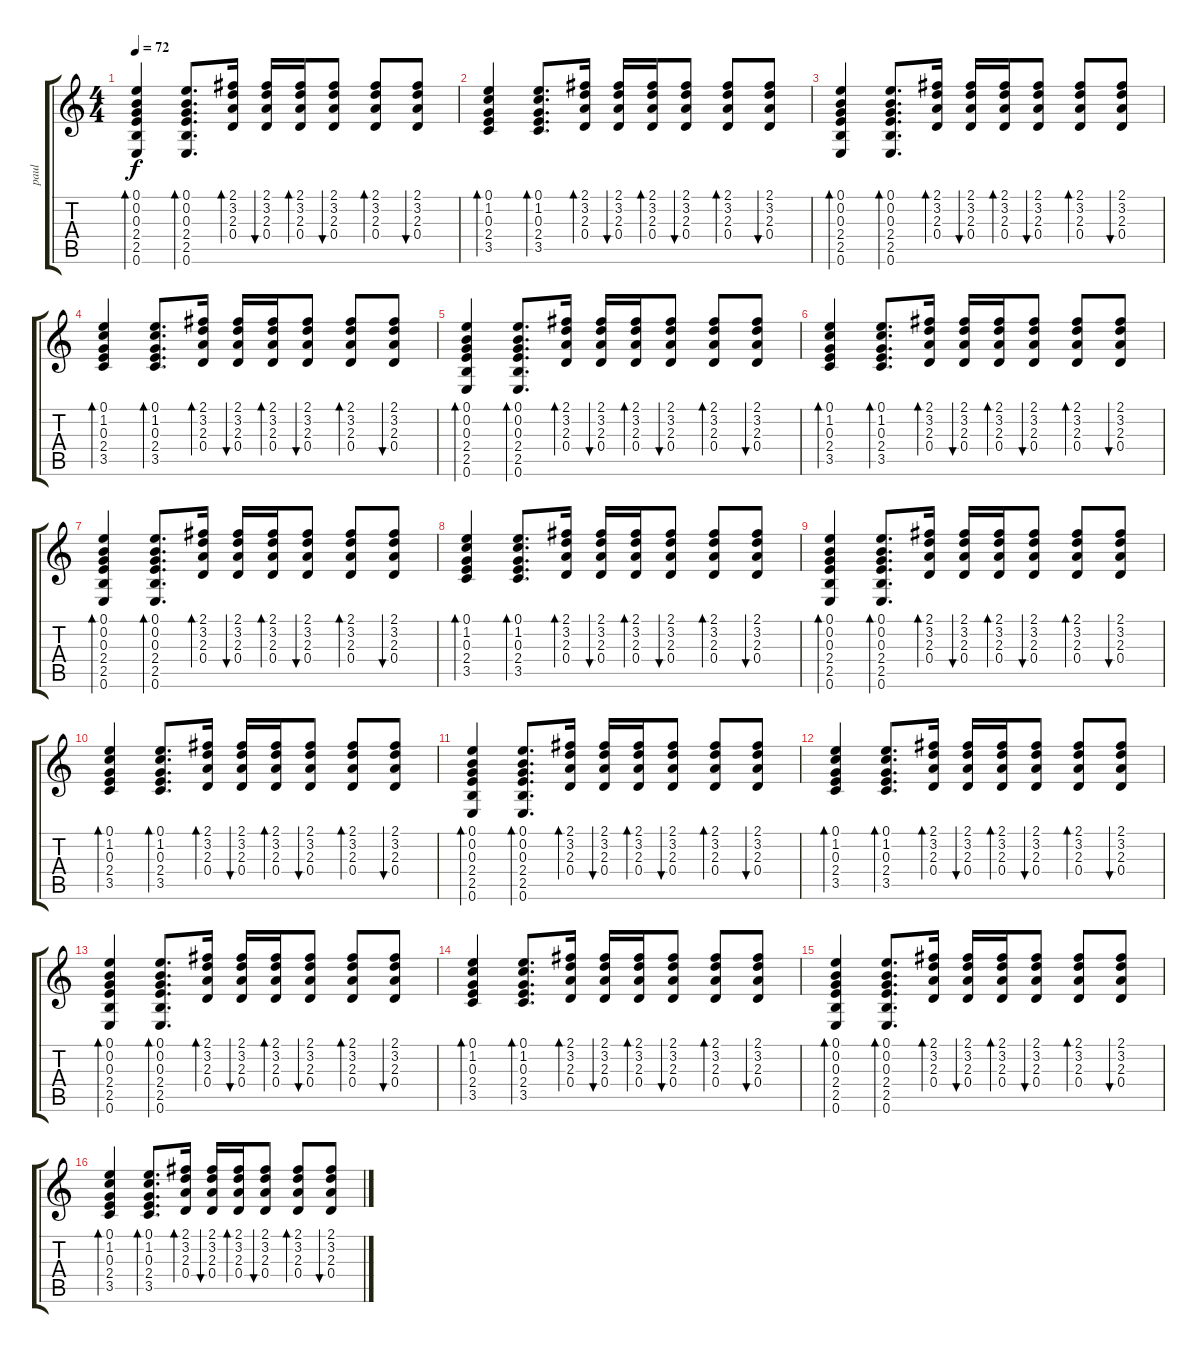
\track ("paul" "paul") {instrument acousticguitarsteel}
\staff {score tabs}
\tuning (E4 B3 G3 D3 A2 E2) {hide}
\ts (4 4)
\tempo 72
\clef g2
\ks c
(0.1 0.2 0.3 2.4 2.5 0.6).4{bd 60 dy f} (0.1 0.2 0.3 2.4 2.5 0.6).8{d bd 60} (2.1 3.2 2.3 0.4).16{bd 60} (2.1 3.2 2.3 0.4).16{bu 60} (2.1 3.2 2.3 0.4).16{bd 60} (2.1 3.2 2.3 0.4).8{bu 60} (2.1 3.2 2.3 0.4).8{bd 60} (2.1 3.2 2.3 0.4).8{bu 60} |
(0.1 1.2 0.3 2.4 3.5).4{bd 60} (0.1 1.2 0.3 2.4 3.5).8{d bd 60} (2.1 3.2 2.3 0.4).16{bd 60} (2.1 3.2 2.3 0.4).16{bu 60} (2.1 3.2 2.3 0.4).16{bd 60} (2.1 3.2 2.3 0.4).8{bu 60} (2.1 3.2 2.3 0.4).8{bd 60} (2.1 3.2 2.3 0.4).8{bu 60} |
(0.1 0.2 0.3 2.4 2.5 0.6).4{bd 60} (0.1 0.2 0.3 2.4 2.5 0.6).8{d bd 60} (2.1 3.2 2.3 0.4).16{bd 60} (2.1 3.2 2.3 0.4).16{bu 60} (2.1 3.2 2.3 0.4).16{bd 60} (2.1 3.2 2.3 0.4).8{bu 60} (2.1 3.2 2.3 0.4).8{bd 60} (2.1 3.2 2.3 0.4).8{bu 60} |
(0.1 1.2 0.3 2.4 3.5).4{bd 60} (0.1 1.2 0.3 2.4 3.5).8{d bd 60} (2.1 3.2 2.3 0.4).16{bd 60} (2.1 3.2 2.3 0.4).16{bu 60} (2.1 3.2 2.3 0.4).16{bd 60} (2.1 3.2 2.3 0.4).8{bu 60} (2.1 3.2 2.3 0.4).8{bd 60} (2.1 3.2 2.3 0.4).8{bu 60} |
(0.1 0.2 0.3 2.4 2.5 0.6).4{bd 60} (0.1 0.2 0.3 2.4 2.5 0.6).8{d bd 60} (2.1 3.2 2.3 0.4).16{bd 60} (2.1 3.2 2.3 0.4).16{bu 60} (2.1 3.2 2.3 0.4).16{bd 60} (2.1 3.2 2.3 0.4).8{bu 60} (2.1 3.2 2.3 0.4).8{bd 60} (2.1 3.2 2.3 0.4).8{bu 60} |
(0.1 1.2 0.3 2.4 3.5).4{bd 60} (0.1 1.2 0.3 2.4 3.5).8{d bd 60} (2.1 3.2 2.3 0.4).16{bd 60} (2.1 3.2 2.3 0.4).16{bu 60} (2.1 3.2 2.3 0.4).16{bd 60} (2.1 3.2 2.3 0.4).8{bu 60} (2.1 3.2 2.3 0.4).8{bd 60} (2.1 3.2 2.3 0.4).8{bu 60} |
(0.1 0.2 0.3 2.4 2.5 0.6).4{bd 60} (0.1 0.2 0.3 2.4 2.5 0.6).8{d bd 60} (2.1 3.2 2.3 0.4).16{bd 60} (2.1 3.2 2.3 0.4).16{bu 60} (2.1 3.2 2.3 0.4).16{bd 60} (2.1 3.2 2.3 0.4).8{bu 60} (2.1 3.2 2.3 0.4).8{bd 60} (2.1 3.2 2.3 0.4).8{bu 60} |
(0.1 1.2 0.3 2.4 3.5).4{bd 60} (0.1 1.2 0.3 2.4 3.5).8{d bd 60} (2.1 3.2 2.3 0.4).16{bd 60} (2.1 3.2 2.3 0.4).16{bu 60} (2.1 3.2 2.3 0.4).16{bd 60} (2.1 3.2 2.3 0.4).8{bu 60} (2.1 3.2 2.3 0.4).8{bd 60} (2.1 3.2 2.3 0.4).8{bu 60} |
(0.1 0.2 0.3 2.4 2.5 0.6).4{bd 60} (0.1 0.2 0.3 2.4 2.5 0.6).8{d bd 60} (2.1 3.2 2.3 0.4).16{bd 60} (2.1 3.2 2.3 0.4).16{bu 60} (2.1 3.2 2.3 0.4).16{bd 60} (2.1 3.2 2.3 0.4).8{bu 60} (2.1 3.2 2.3 0.4).8{bd 60} (2.1 3.2 2.3 0.4).8{bu 60} |
(0.1 1.2 0.3 2.4 3.5).4{bd 60} (0.1 1.2 0.3 2.4 3.5).8{d bd 60} (2.1 3.2 2.3 0.4).16{bd 60} (2.1 3.2 2.3 0.4).16{bu 60} (2.1 3.2 2.3 0.4).16{bd 60} (2.1 3.2 2.3 0.4).8{bu 60} (2.1 3.2 2.3 0.4).8{bd 60} (2.1 3.2 2.3 0.4).8{bu 60} |
(0.1 0.2 0.3 2.4 2.5 0.6).4{bd 60} (0.1 0.2 0.3 2.4 2.5 0.6).8{d bd 60} (2.1 3.2 2.3 0.4).16{bd 60} (2.1 3.2 2.3 0.4).16{bu 60} (2.1 3.2 2.3 0.4).16{bd 60} (2.1 3.2 2.3 0.4).8{bu 60} (2.1 3.2 2.3 0.4).8{bd 60} (2.1 3.2 2.3 0.4).8{bu 60} |
(0.1 1.2 0.3 2.4 3.5).4{bd 60} (0.1 1.2 0.3 2.4 3.5).8{d bd 60} (2.1 3.2 2.3 0.4).16{bd 60} (2.1 3.2 2.3 0.4).16{bu 60} (2.1 3.2 2.3 0.4).16{bd 60} (2.1 3.2 2.3 0.4).8{bu 60} (2.1 3.2 2.3 0.4).8{bd 60} (2.1 3.2 2.3 0.4).8{bu 60} |
(0.1 0.2 0.3 2.4 2.5 0.6).4{bd 60} (0.1 0.2 0.3 2.4 2.5 0.6).8{d bd 60} (2.1 3.2 2.3 0.4).16{bd 60} (2.1 3.2 2.3 0.4).16{bu 60} (2.1 3.2 2.3 0.4).16{bd 60} (2.1 3.2 2.3 0.4).8{bu 60} (2.1 3.2 2.3 0.4).8{bd 60} (2.1 3.2 2.3 0.4).8{bu 60} |
(0.1 1.2 0.3 2.4 3.5).4{bd 60} (0.1 1.2 0.3 2.4 3.5).8{d bd 60} (2.1 3.2 2.3 0.4).16{bd 60} (2.1 3.2 2.3 0.4).16{bu 60} (2.1 3.2 2.3 0.4).16{bd 60} (2.1 3.2 2.3 0.4).8{bu 60} (2.1 3.2 2.3 0.4).8{bd 60} (2.1 3.2 2.3 0.4).8{bu 60} |
(0.1 0.2 0.3 2.4 2.5 0.6).4{bd 60} (0.1 0.2 0.3 2.4 2.5 0.6).8{d bd 60} (2.1 3.2 2.3 0.4).16{bd 60} (2.1 3.2 2.3 0.4).16{bu 60} (2.1 3.2 2.3 0.4).16{bd 60} (2.1 3.2 2.3 0.4).8{bu 60} (2.1 3.2 2.3 0.4).8{bd 60} (2.1 3.2 2.3 0.4).8{bu 60} |
(0.1 1.2 0.3 2.4 3.5).4{bd 60} (0.1 1.2 0.3 2.4 3.5).8{d bd 60} (2.1 3.2 2.3 0.4).16{bd 60} (2.1 3.2 2.3 0.4).16{bu 60} (2.1 3.2 2.3 0.4).16{bd 60} (2.1 3.2 2.3 0.4).8{bu 60} (2.1 3.2 2.3 0.4).8{bd 60} (2.1 3.2 2.3 0.4).8{bu 60}
